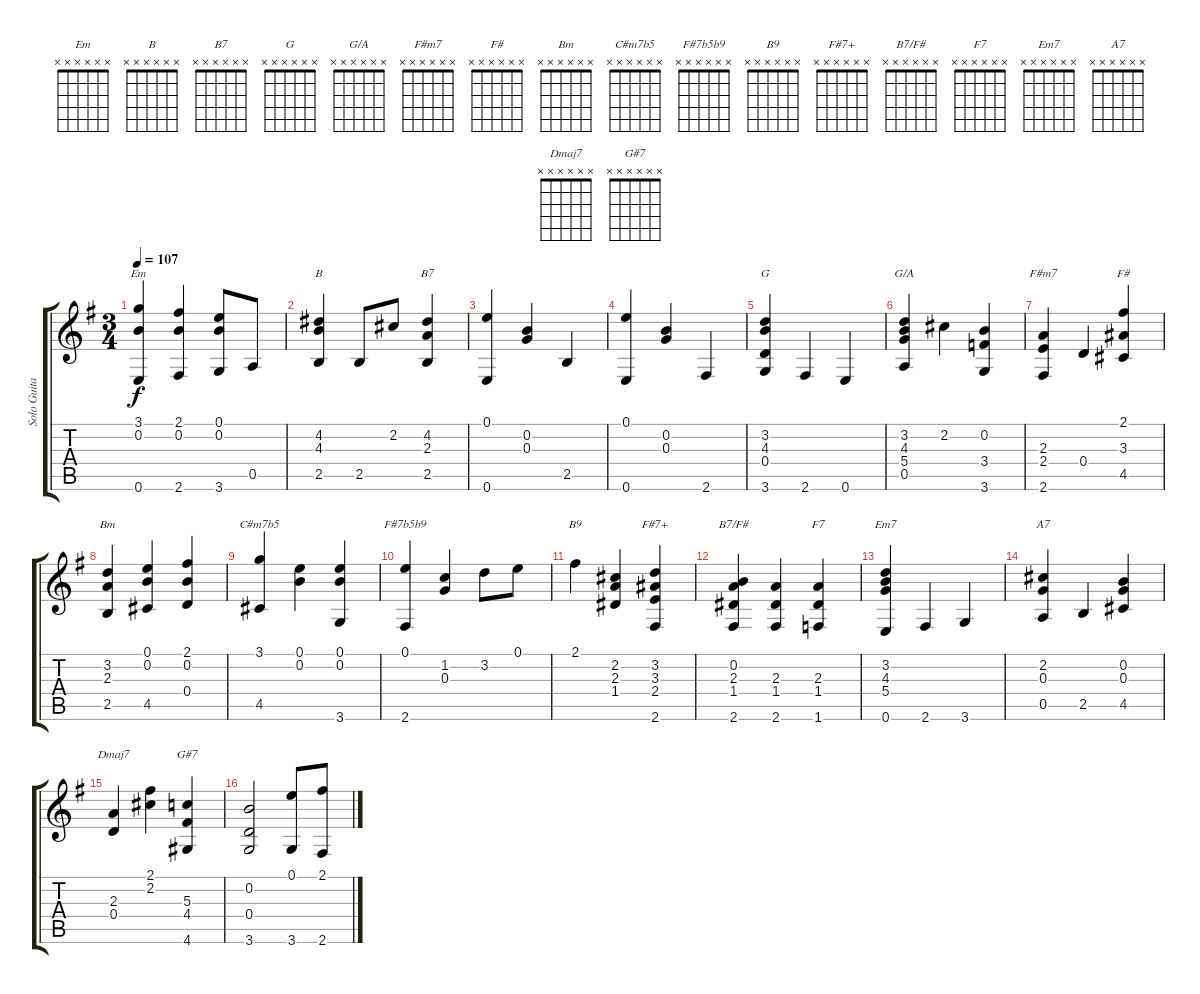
\track ("Solo Guitar" "Solo Guita") {instrument acousticguitarnylon}
\staff {score tabs}
\tuning (E4 B3 G3 D3 A2 E2) {hide}
\chord ("Em" x x x x x x)
\chord ("B" x x x x x x)
\chord ("B7" x x x x x x)
\chord ("G" x x x x x x)
\chord ("G/A" x x x x x x)
\chord ("F#m7" x x x x x x)
\chord ("F#" x x x x x x)
\chord ("Bm" x x x x x x)
\chord ("C#m7b5" x x x x x x)
\chord ("F#7b5b9" x x x x x x)
\chord ("B9" x x x x x x)
\chord ("F#7+" x x x x x x)
\chord ("B7/F#" x x x x x x)
\chord ("F7" x x x x x x)
\chord ("Em7" x x x x x x)
\chord ("A7" x x x x x x)
\chord ("Dmaj7" x x x x x x)
\chord ("G#7" x x x x x x)
\ts (3 4)
\tempo 107
\clef g2
\ks g
(3.1 0.2 0.6).4{ch "Em" dy f} (2.1 0.2 2.6).4 (0.1 0.2 3.6).8 0.5.8 |
(4.2 4.3 2.5).4{ch "B"} 2.5.8 2.2.8 (4.2 2.3 2.5).4{ch "B7"} |
(0.1 0.6).4 (0.2 0.3).4 2.5.4 |
(0.1 0.6).4 (0.2 0.3).4 2.6.4 |
(3.2 4.3 0.4 3.6).4{ch "G"} 2.6.4 0.6.4 |
(3.2 4.3 5.4 0.5).4{ch "G/A"} 2.2.4 (0.2 3.4 3.6).4 |
(2.3 2.4 2.6).4{ch "F#m7"} 0.4.4 (2.1 3.3 4.5).4{ch "F#"} |
(3.2 2.3 2.5).4{ch "Bm"} (0.1 0.2 4.5).4 (2.1 0.2 0.4).4 |
(3.1 4.5).4{ch "C#m7b5"} (0.1 0.2).4 (0.1 0.2 3.6).4 |
(0.1 2.6).4{ch "F#7b5b9"} (1.2 0.3).4 3.2.8 0.1.8 |
2.1.4{ch "B9"} (2.2 2.3 1.4).4 (3.2 3.3 2.4 2.6).4{ch "F#7+"} |
(0.2 2.3 1.4 2.6).4{ch "B7/F#"} (2.3 1.4 2.6).4 (2.3 1.4 1.6).4{ch "F7"} |
(3.2 4.3 5.4 0.6).4{ch "Em7"} 2.6.4 3.6.4 |
(2.2 0.3 0.5).4{ch "A7"} 2.5.4 (0.2 0.3 4.5).4 |
(2.3 0.4).4{ch "Dmaj7"} (2.1 2.2).4 (5.3 4.4 4.6).4{ch "G#7"} |
(0.2 0.4 3.6).2 (0.1 3.6).8 (2.1 2.6).8
